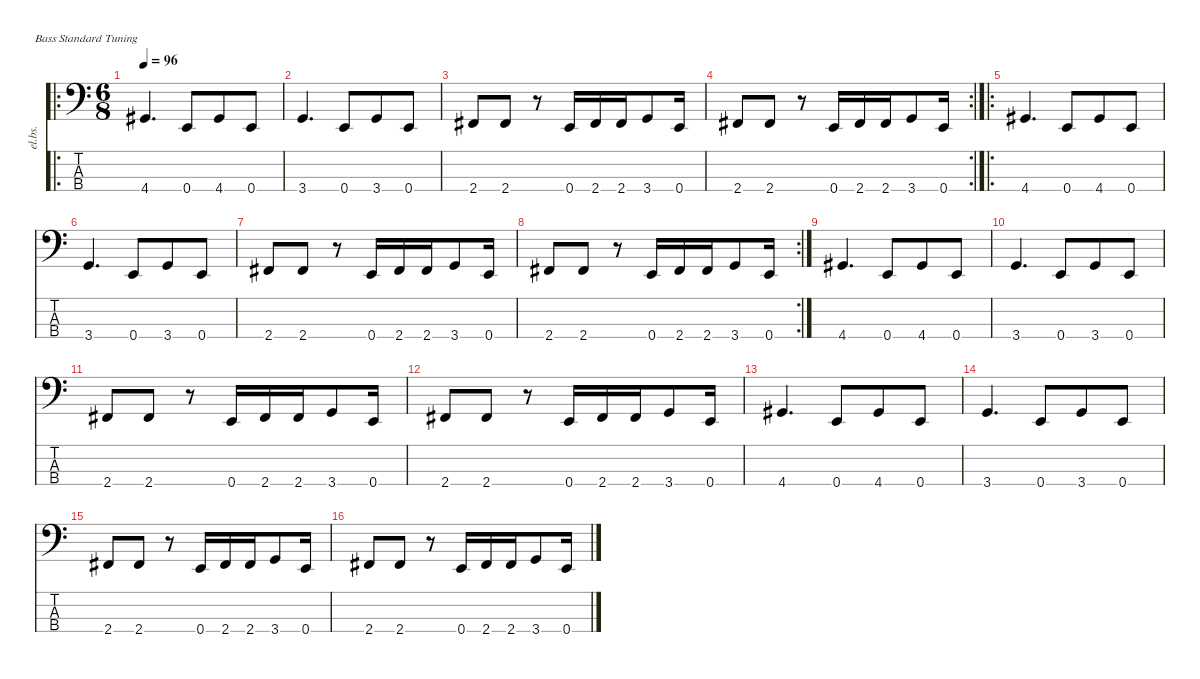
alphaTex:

\defaultSystemsLayout 4
\hideDynamics
\bracketExtendMode nobrackets
\otherSystemsTrackNameOrientation horizontal
\track ("Bass" "el.bs.") {defaultSystemsLayout 4 instrument electricbassfinger}
\staff {score tabs}
\tuning (G2 D2 A1 E1)
\ro
\ts (6 8)
\tempo 96
\clef f4
\ks aminor
4.4{acc #}.4{d dy f beam Up} 0.4.8{beam Up} 4.4{acc #}.8{beam Up} 0.4.8{beam Up} |
3.4.4{d beam Up} 0.4.8{beam Up} 3.4.8{beam Up} 0.4.8{beam Up} |
2.4{acc #}.8{beam Up} 2.4{acc #}.8{beam Up} r.8{beam Up} 0.4.16{beam Up} 2.4{acc #}.16{beam Up} 2.4{acc #}.16{beam Up} 3.4.8{beam Up} 0.4.16{beam Up} |
\rc 2
2.4{acc #}.8{beam Up} 2.4{acc #}.8{beam Up} r.8{beam Up} 0.4.16{beam Up} 2.4{acc #}.16{beam Up} 2.4{acc #}.16{beam Up} 3.4.8{beam Up} 0.4.16{beam Up} |
\ro
4.4{acc #}.4{d beam Up} 0.4.8{beam Up} 4.4{acc #}.8{beam Up} 0.4.8{beam Up} |
3.4.4{d beam Up} 0.4.8{beam Up} 3.4.8{beam Up} 0.4.8{beam Up} |
2.4{acc #}.8{beam Up} 2.4{acc #}.8{beam Up} r.8{beam Up} 0.4.16{beam Up} 2.4{acc #}.16{beam Up} 2.4{acc #}.16{beam Up} 3.4.8{beam Up} 0.4.16{beam Up} |
\rc 2
2.4{acc #}.8{beam Up} 2.4{acc #}.8{beam Up} r.8{beam Up} 0.4.16{beam Up} 2.4{acc #}.16{beam Up} 2.4{acc #}.16{beam Up} 3.4.8{beam Up} 0.4.16{beam Up} |
4.4{acc #}.4{d beam Up} 0.4.8{beam Up} 4.4{acc #}.8{beam Up} 0.4.8{beam Up} |
3.4.4{d beam Up} 0.4.8{beam Up} 3.4.8{beam Up} 0.4.8{beam Up} |
2.4{acc #}.8{beam Up} 2.4{acc #}.8{beam Up} r.8{beam Up} 0.4.16{beam Up} 2.4{acc #}.16{beam Up} 2.4{acc #}.16{beam Up} 3.4.8{beam Up} 0.4.16{beam Up} |
2.4{acc #}.8{beam Up} 2.4{acc #}.8{beam Up} r.8{beam Up} 0.4.16{beam Up} 2.4{acc #}.16{beam Up} 2.4{acc #}.16{beam Up} 3.4.8{beam Up} 0.4.16{beam Up} |
4.4{acc #}.4{d beam Up} 0.4.8{beam Up} 4.4{acc #}.8{beam Up} 0.4.8{beam Up} |
3.4.4{d beam Up} 0.4.8{beam Up} 3.4.8{beam Up} 0.4.8{beam Up} |
2.4{acc #}.8{beam Up} 2.4{acc #}.8{beam Up} r.8{beam Up} 0.4.16{beam Up} 2.4{acc #}.16{beam Up} 2.4{acc #}.16{beam Up} 3.4.8{beam Up} 0.4.16{beam Up} |
2.4{acc #}.8{beam Up} 2.4{acc #}.8{beam Up} r.8{beam Up} 0.4.16{beam Up} 2.4{acc #}.16{beam Up} 2.4{acc #}.16{beam Up} 3.4.8{beam Up} 0.4.16{beam Up}
